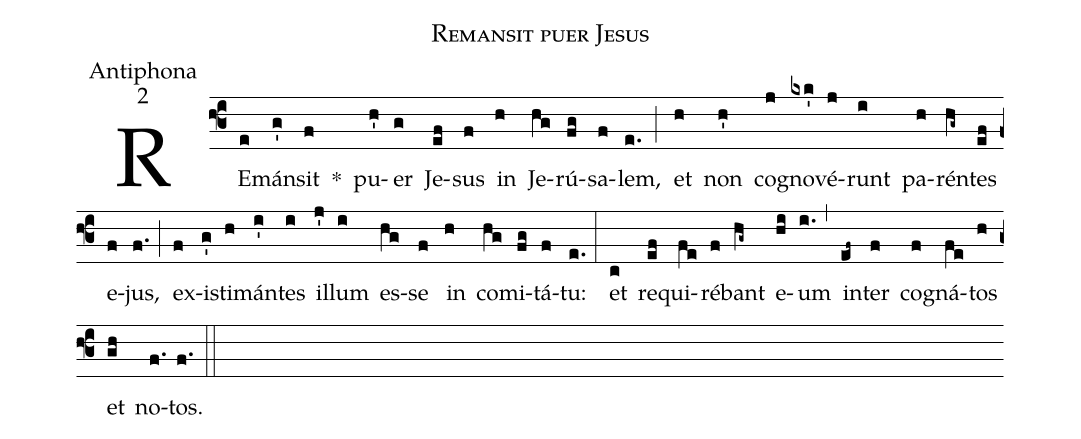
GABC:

name:Remansit puer Jesus;
office-part:Antiphona;
mode:2;
%%
(f3) RE(e)mán(g')sit(f) *() pu(h')er(g) Je(ef)sus(f) in(h) Je(hg)rú(fg)sa(f)lem,(e.) (;) et(h) non(h') co(j)gno(kxk')vé(j)runt(i) pa(h)rén(hg~)tes(ef) e(f)jus,(f.) (;) ex(f)i(g')sti(h)mán(i')tes(i) il(j')lum(i) es(hg)se(f) in(h) co(hg)mi(fg)tá(f)tu:(e.) (:) et(c) re(ef)qui(fe)ré(f)bant(hg~) e(hi)um(i.) (,) in(ef~)ter(f) co(f)gná(fe)tos(h) et(gh) no(f.)tos.(f.) (::)
